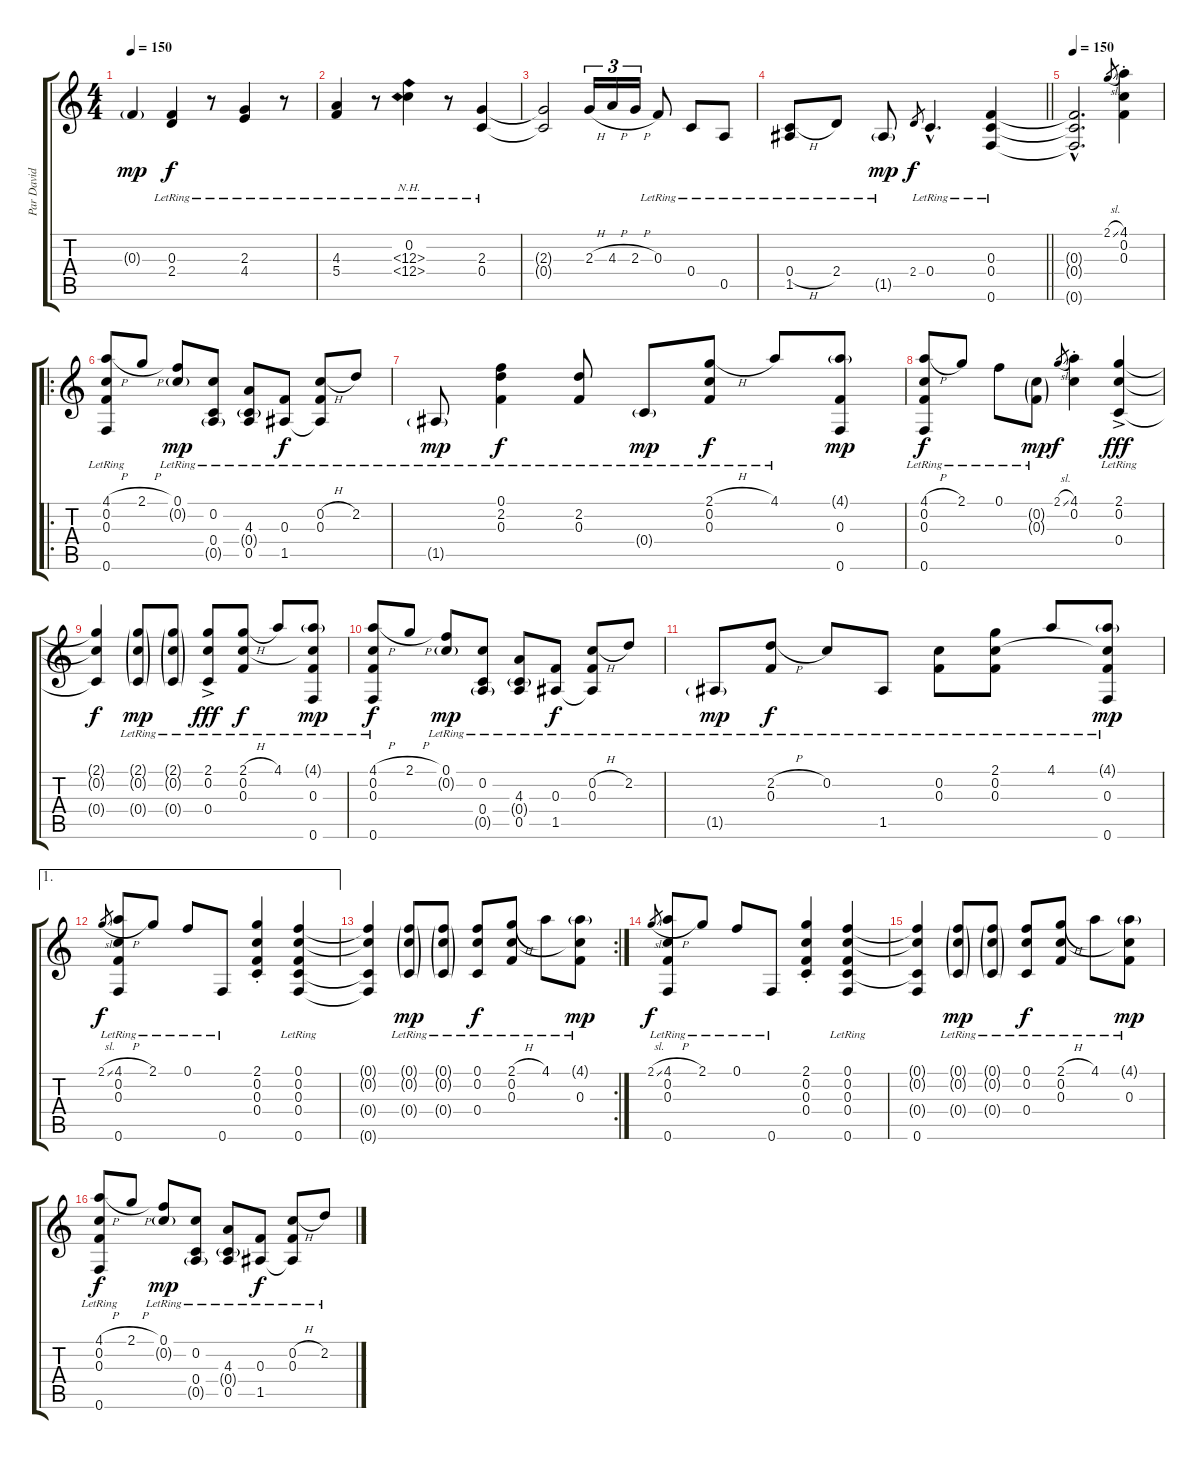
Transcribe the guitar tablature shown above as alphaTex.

\track ("Par David Cloutier" "Par David ") {instrument acousticguitarsteel}
\staff {score tabs}
\tuning (F4 C4 F3 C3 A2 F2) {hide}
\ts (4 4)
\tempo 150
\clef g2
\ks c
0.3{g}.4{dy mp} (0.3{lr} 2.4{lr}).4{dy f} r.8 (2.3{lr} 4.4{lr}).4 r.8 |
(4.3{lr} 5.4{lr}).4 r.8 (0.2{lr} 0.3{nh lr} 0.4{nh lr}).4 r.8 (2.3{lr} 0.4{lr}).4 |
(2.3{t} 0.4{t}).2 2.3{h}.16{tu (3 2)} 4.3{h}.16{tu (3 2)} 2.3{h}.16{tu (3 2)} 0.3{lr}.8 0.4{lr}.8 0.5{lr}.8 |
\barLineRight lightlight
(0.4{h} 1.5{lr}).8 2.4{lr}.8 1.5{g lr}.8{dy mp} 2.4.8{gr dy f} 0.4{hac lr}.4{d} (0.3{lr} 0.4{lr} 0.6{lr}).4 |
\tempo 150
(0.3{hac t} 0.4{hac t} 0.6{hac t}).2{d} 2.1{sl}.8{gr} (4.1{st} 0.2{st} 0.3{st}).4 |
\ro
(4.1{h} 0.2{lr} 0.3{lr} 0.6{lr}).8 2.1{h}.8 (0.1{lr} 0.2{g}).8{dy mp} (0.2{lr} 0.4{lr} 0.5{g lr}).8 (4.3{lr} 0.4{g lr} 0.5{lr}).8 (0.3{lr} 1.5{lr}).8{dy f} (0.2{h} 0.3{lr} 1.5{t}).8 2.2{lr}.8 |
1.5{g lr}.8{dy mp} (0.1{lr} 2.2{lr} 0.3{lr}).4{dy f} (2.2{lr} 0.3{lr}).8 0.4{g lr}.8{dy mp} (2.1{h} 0.2{lr} 0.3{lr}).8{dy f} 4.1{lr}.8 (4.1{g} 0.3 0.6).8{dy mp} |
(4.1{h} 0.2{lr} 0.3{lr} 0.6{lr}).8{dy f volume 13} 2.1{lr}.8 0.1{lr}.8 (0.2{g lr} 0.3{g lr}).8{dy mp} 2.1{sl}.8{gr dy f} (4.1{st} 0.2{st}).4 (2.1{ac lr} 0.2{ac lr} 0.4{ac lr}).4{dy fff} |
(2.1{t} 0.2{t} 0.4{t}).4{dy f} (2.1{g lr} 0.2{g lr} 0.4{g lr}).8{dy mp} (2.1{g lr} 0.2{g lr} 0.4{g lr}).8 (2.1{ac lr} 0.2{ac lr} 0.4{ac lr}).8{dy fff volume 11} (2.1{h} 0.2{lr} 0.3{lr}).8{dy f volume 13} 4.1{lr}.8 (4.1{g lr} 0.2{t} 0.3 0.6).8{dy mp} |
(4.1{h} 0.2{lr} 0.3{lr} 0.6{lr}).8{dy f} 2.1{h}.8 (0.1{lr} 0.2{g}).8{dy mp} (0.2{lr} 0.4{lr} 0.5{g lr}).8 (4.3{lr} 0.4{g lr} 0.5{lr}).8 (0.3{lr} 1.5{lr}).8{dy f} (0.2{h} 0.3{lr} 1.5{t}).8 2.2{lr}.8 |
1.5{g lr}.8{dy mp} (2.2{h} 0.3{lr}).8{dy f} 0.2{lr}.8 1.5{lr}.8 (0.2{lr} 0.3{lr}).8 (2.1{lr} 0.2{lr} 0.3{lr}).8 4.1{lr}.8 (4.1{g lr} 0.2{t} 0.3 0.6).8{dy mp} |
\ae 1
2.1{sl}.8{gr dy f} (4.1{h} 0.2{lr} 0.3{lr} 0.6{lr}).8 2.1{lr}.8 0.1{lr}.8 0.6{lr}.8 (2.1{st} 0.2{st} 0.3{st} 0.4{st}).4 (0.1{lr} 0.2{lr} 0.3{lr} 0.4{lr} 0.6{lr}).4 |
\rc 2
(0.1{t} 0.2{t} 0.4{t} 0.6{t}).4 (0.1{g lr} 0.2{g lr} 0.4{g lr}).8{dy mp} (0.1{g lr} 0.2{g lr} 0.4{g lr}).8 (0.1{lr} 0.2{lr} 0.4{lr}).8{dy f volume 11} (2.1{h} 0.2{lr} 0.3{lr}).8{volume 13} 4.1{lr}.8 (4.1{g lr} 0.2{t} 0.3).8{dy mp} |
2.1{sl}.8{gr dy f} (4.1{h} 0.2{lr} 0.3{lr} 0.6{lr}).8 2.1{lr}.8 0.1{lr}.8 0.6{lr}.8 (2.1{st} 0.2{st} 0.3{st} 0.4{st}).4 (0.1{lr} 0.2{lr} 0.3{lr} 0.4{lr} 0.6{lr}).4 |
(0.1{t} 0.2{t} 0.4{t} 0.6).4 (0.1{g lr} 0.2{g lr} 0.4{g lr}).8{dy mp} (0.1{g lr} 0.2{g lr} 0.4{g lr}).8 (0.1{lr} 0.2{lr} 0.4{lr}).8{dy f volume 11} (2.1{h} 0.2{lr} 0.3{lr}).8{volume 13} 4.1{lr}.8 (4.1{g lr} 0.2{t} 0.3).8{dy mp} |
(4.1{h} 0.2{lr} 0.3{lr} 0.6{lr}).8{dy f} 2.1{h}.8 (0.1{lr} 0.2{g}).8{dy mp} (0.2{lr} 0.4{lr} 0.5{g lr}).8 (4.3{lr} 0.4{g lr} 0.5{lr}).8 (0.3{lr} 1.5{lr}).8{dy f} (0.2{h} 0.3{lr} 1.5{t}).8 2.2{lr}.8
